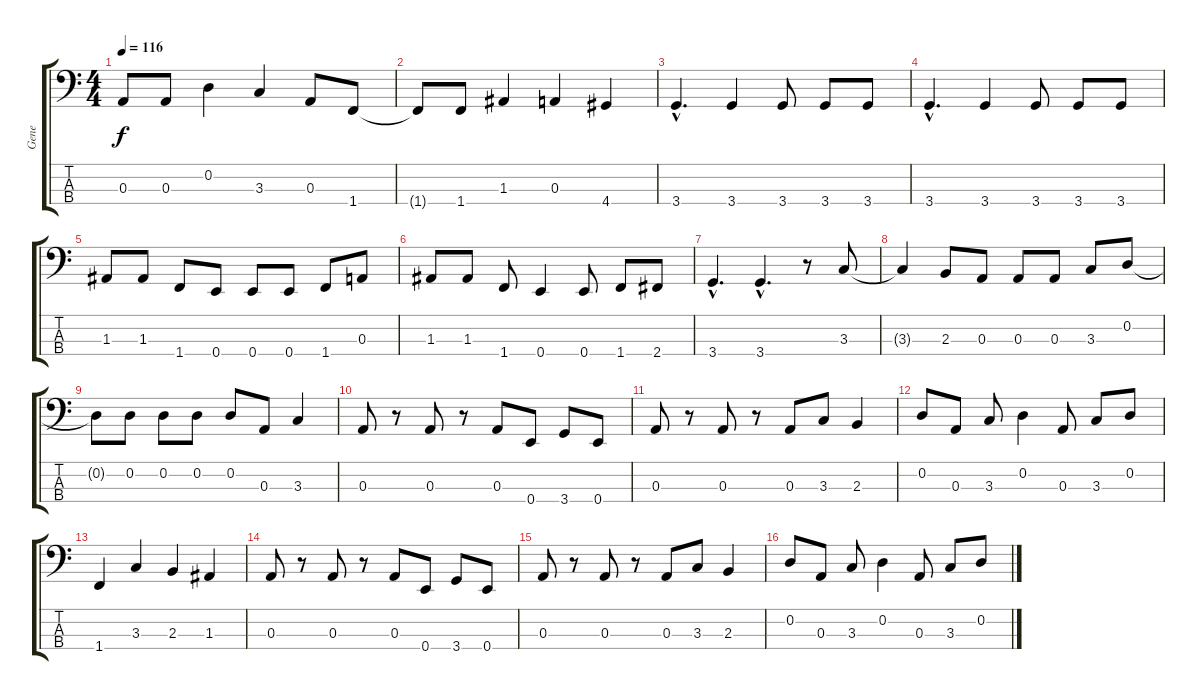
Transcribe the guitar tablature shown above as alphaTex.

\track ("Gene" "Gene") {instrument electricbasspick}
\staff {score tabs}
\tuning (G2 D2 A1 E1) {hide}
\ts (4 4)
\tempo 116
\clef f4
\ks c
0.3{t}.8{dy f} 0.3.8 0.2.4 3.3.4 0.3.8 1.4.8 |
1.4{t}.8 1.4.8 1.3.4 0.3.4 4.4.4 |
3.4{hac}.4{d} 3.4.4 3.4.8 3.4.8 3.4.8 |
3.4{hac}.4{d} 3.4.4 3.4.8 3.4.8 3.4.8 |
1.3.8 1.3.8 1.4.8 0.4.8 0.4.8 0.4.8 1.4.8 0.3.8 |
1.3.8 1.3.8 1.4.8 0.4.4 0.4.8 1.4.8 2.4.8 |
3.4{hac}.4{d} 3.4{hac}.4{d} r.8 3.3.8 |
3.3{t}.4 2.3.8 0.3.8 0.3.8 0.3.8 3.3.8 0.2.8 |
0.2{t}.8 0.2.8 0.2.8 0.2.8 0.2.8 0.3.8 3.3.4 |
0.3.8 r.8 0.3.8 r.8 0.3.8 0.4.8 3.4.8 0.4.8 |
0.3.8 r.8 0.3.8 r.8 0.3.8 3.3.8 2.3.4 |
0.2.8 0.3.8 3.3.8 0.2.4 0.3.8 3.3.8 0.2.8 |
1.4.4 3.3.4 2.3.4 1.3.4 |
0.3.8 r.8 0.3.8 r.8 0.3.8 0.4.8 3.4.8 0.4.8 |
0.3.8 r.8 0.3.8 r.8 0.3.8 3.3.8 2.3.4 |
0.2.8 0.3.8 3.3.8 0.2.4 0.3.8 3.3.8 0.2.8
